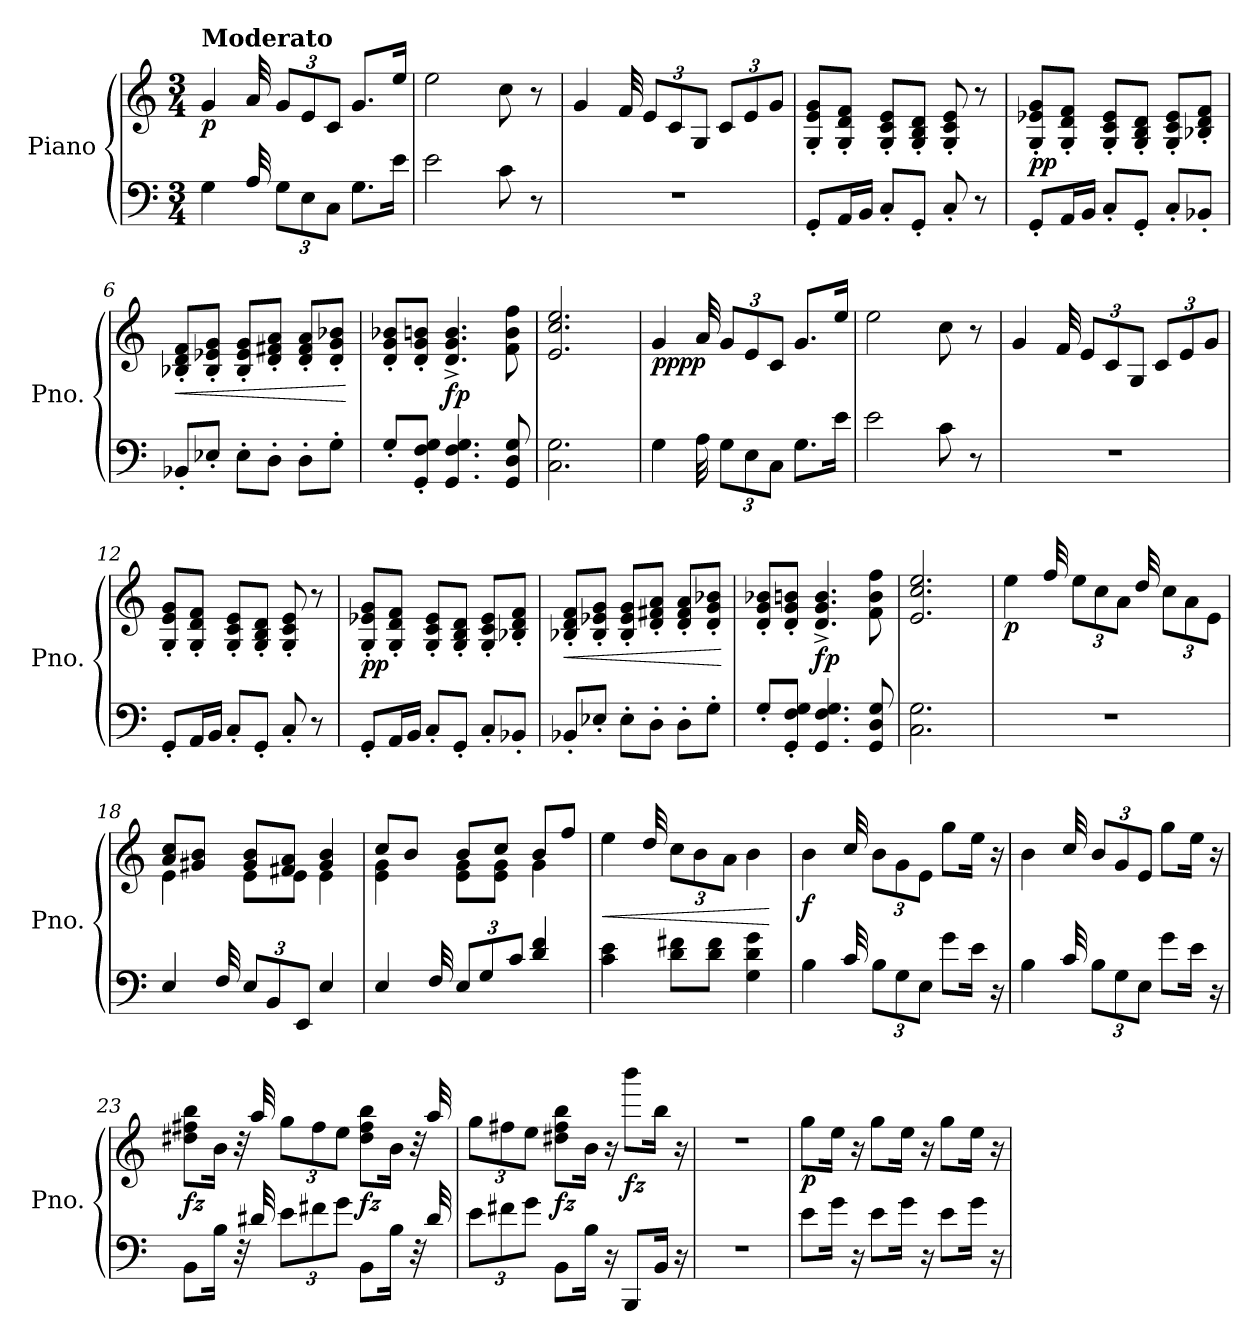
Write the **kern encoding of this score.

**kern	**kern	**dynam
*part1	*part1	*part1
*staff2	*staff1	*staff1/2
*I"Piano	*	*
*I'Pno.	*	*
*clefF4	*clefG2	*
*k[]	*k[]	*
*M3/4	*M3/4	*
=1	=1	=1
*^	*^	*
!	!	!LO:TX:a:B:t=Moderato	!	!
!	!	!	!	!LO:DY:b
4G\	8..ryy	4g/	8..ryy	p
.	32A/	.	32a/	.
*Xbrackettup	*	*Xbrackettup	*	*
12G\L	2ryy	12g/L	2ryy	.
12E\	.	12e/	.	.
12C\J	.	12c/J	.	.
8.G\L	.	8.g/L	.	.
16e\Jk	.	16ee/Jk	.	.
*v	*v	*	*	*
*	*v	*v	*
=2	=2	=2
2e\	2ee\	.
8c\	8cc\	.
8r	8r	.
=3	=3	=3
*	*^	*
2.r	4g/	8..ryy	.
.	.	32f/	.
.	12e/L	2ryy	.
.	12c/	.	.
.	12G/J	.	.
.	12c/L	.	.
.	12e/	.	.
.	12g/J	.	.
*	*v	*v	*
=4	=4	=4
8GG'/L	8G/' 8e/' 8g/'L	.
16AA/L	8G/' 8d/' 8f/'J	.
16BB/JJ	.	.
8C'/L	8G/' 8c/' 8e/'L	.
8GG'/J	8G/' 8B/' 8d/'J	.
8C'/	8G/' 8c/' 8e/'	.
8r	8r	.
=5	=5	=5
!	!	!LO:DY:b
8GG'/L	8G/' 8e-X/' 8g/'L	pp
16AA/L	8G/' 8d/' 8f/'J	.
16BB/JJ	.	.
8C'/L	8G/' 8c/' 8e-/'L	.
8GG'/J	8G/' 8B/' 8d/'J	.
8C'/L	8G/' 8c/' 8e-/'L	.
8BB-X'/J	8B-X/' 8d/' 8f/'J	.
=6	=6	=6
!	!	!LO:HP:b
8BB-X'/L	8B-X/' 8d/' 8f/'L	<
8E-X'/J	8B-/' 8e-X/' 8g/'J	.
8E-'\L	8B-/' 8e-/' 8g/'L	.
8D'\J	8d/' 8f#X/' 8a/'J	.
8D'\L	8d/' 8f#/' 8a/'L	.
8G'\J	8d/' 8g/' 8b-X/'J	.
.	.	[
!!LO:LB:g=z
=7	=7	=7
8G'/L	8d/' 8g/' 8b-X/'L	.
8GG/' 8F/' 8G/'J	8d/' 8g/' 8bn/'J	.
!	!	!LO:DY:b
4.GG/ 4.F/ 4.G/	4.d/^ 4.g/^ 4.b/^	fp
8GG/ 8D/ 8G/	8f\ 8b\ 8ff\	.
=8	=8	=8
2.C\ 2.G\	2.e/ 2.cc/ 2.ee/	.
=9	=9	=9
*^	*^	*
!	!	!	!	!LO:DY:b
!	!	!	!	!LO:DY:n=1:b
!	!	!	!	!LO:DY:n=2:b
!	!	!	!	!LO:DY:n=3:b
4G\	8..ryy	4g/	8..ryy	p p p p
.	32A\	.	32a/	.
12G\L	2ryy	12g/L	2ryy	.
12E\	.	12e/	.	.
12C\J	.	12c/J	.	.
8.G\L	.	8.g/L	.	.
16e\Jk	.	16ee/Jk	.	.
*v	*v	*	*	*
*	*v	*v	*
=10	=10	=10
2e\	2ee\	.
8c\	8cc\	.
8r	8r	.
=11	=11	=11
*	*^	*
2.r	4g/	8..ryy	.
.	.	32f/	.
.	12e/L	2ryy	.
.	12c/	.	.
.	12G/J	.	.
.	12c/L	.	.
.	12e/	.	.
.	12g/J	.	.
*	*v	*v	*
=12	=12	=12
8GG'/L	8G/' 8e/' 8g/'L	.
16AA/L	8G/' 8d/' 8f/'J	.
16BB/JJ	.	.
8C'/L	8G/' 8c/' 8e/'L	.
8GG'/J	8G/' 8B/' 8d/'J	.
8C'/	8G/' 8c/' 8e/'	.
8r	8r	.
=13	=13	=13
!	!	!LO:DY:b
8GG'/L	8G/' 8e-X/' 8g/'L	pp
16AA/L	8G/' 8d/' 8f/'J	.
16BB/JJ	.	.
8C'/L	8G/' 8c/' 8e-/'L	.
8GG'/J	8G/' 8B/' 8d/'J	.
8C'/L	8G/' 8c/' 8e-/'L	.
8BB-X'/J	8B-X/' 8d/' 8f/'J	.
!!LO:LB:g=z
=14	=14	=14
!	!	!LO:HP:b
8BB-X'/L	8B-X/' 8d/' 8f/'L	<
8E-X'/J	8B-/' 8e-X/' 8g/'J	.
8E-'\L	8B-/' 8e-/' 8g/'L	.
8D'\J	8d/' 8f#X/' 8a/'J	.
8D'\L	8d/' 8f#/' 8a/'L	.
8G'\J	8d/' 8g/' 8b-X/'J	.
.	.	[
=15	=15	=15
8G'/L	8d/' 8g/' 8b-X/'L	.
8GG/' 8F/' 8G/'J	8d/' 8g/' 8bn/'J	.
!	!	!LO:DY:b
4.GG/ 4.F/ 4.G/	4.d/^ 4.g/^ 4.b/^	fp
8GG/ 8D/ 8G/	8f\ 8b\ 8ff\	.
=16	=16	=16
2.C\ 2.G\	2.e/ 2.cc/ 2.ee/	.
=17	=17	=17
*	*^	*
!	!	!	!LO:DY:b
2.r	4ee\	8..ryy	p
.	.	32ff/	.
.	12ee\L	8..ryy	.
.	12cc\	.	.
.	12a\J	.	.
.	.	32dd/	.
.	12cc\L	4ryy	.
.	12a\	.	.
.	12e\J	.	.
=18	=18	=18	=18
*^	*	*	*
4E/	8..ryy	8a/ 8cc/L	4e\	.
.	.	8g#X/ 8b/J	.	.
.	32F/	.	.	.
12E/L	2ryy	8g#/ 8b/L	8e\L	.
12BB/	.	.	.	.
.	.	8f#X/ 8a/J	8e\J	.
12EE/J	.	.	.	.
4E/	.	4g#/ 4b/	4e\	.
=19	=19	=19	=19	=19
4E/	8..ryy	8cc/L	4e\ 4g\	.
.	.	8b/J	.	.
.	32F/	.	.	.
12E/L	2ryy	8b/L	8e\ 8g\L	.
12G/	.	.	.	.
.	.	8cc/J	8e\ 8g\J	.
12c/J	.	.	.	.
4d/ 4f/	.	8b/L	4g\	.
.	.	8ff/J	.	.
*v	*v	*	*	*
!!LO:LB:g=z	!!
=20	=20	=20	=20
!	!	!	!LO:HP:b
4c\ 4e\	4ee\	8..ryy	<
.	.	32dd/	.
8d\ 8f#X\L	12cc\L	2ryy	.
.	12b\	.	.
8d\ 8f#\J	.	.	.
.	12a\J	.	.
4G\ 4d\ 4g\	4b\	.	.
*	*v	*v	*
.	.	[
=21	=21	=21
*^	*^	*
!	!	!	!	!LO:DY:b
4B\	8..ryy	4b\	8..ryy	f
.	32c/	.	32cc/	.
12B\L	2ryy	12b\L	2ryy	.
12G\	.	12g\	.	.
12E\J	.	12e\J	.	.
8g\L	.	8gg\L	.	.
16e\Jk	.	16ee\Jk	.	.
16r	.	16r	.	.
=22	=22	=22	=22	=22
4B\	8..ryy	4b\	8..ryy	.
.	32c/	.	32cc/	.
12B\L	2ryy	12b/L	2ryy	.
12G\	.	12g/	.	.
12E\J	.	12e/J	.	.
8g\L	.	8gg\L	.	.
16e\Jk	.	16ee\Jk	.	.
16r	.	16r	.	.
*v	*v	*	*	*
*	*v	*v	*
=23	=23	=23
!	!	!LO:DY:b
8BB\L	8dd#X\ 8ff#X\ 8bb\L	fz
16B\Jk	16b\Jk	.
32r	32r	.
32d#X/	32aa/	.
12e\L	12gg\L	.
12f#X\	12ff#\	.
12g\J	12ee\J	.
!	!	!LO:DY:b
8BB\L	8dd#\ 8ff#\ 8bb\L	fz
16B\Jk	16b\Jk	.
32r	32r	.
32d#/	32aa/	.
=24	=24	=24
12e\L	12gg\L	.
12f#X\	12ff#X\	.
12g\J	12ee\J	.
!	!	!LO:DY:b
8BB\L	8dd#X\ 8ff#\ 8bb\L	fz
16B\Jk	16b\Jk	.
16r	16r	.
!	!	!LO:DY:b
8BBB/L	8bbb\L	fz
16BB/Jk	16bb\Jk	.
16r	16r	.
!!LO:LB:g=z
=25	=25	=25
2.r	2.r	.
=26	=26	=26
!	!	!LO:DY:b
8e\L	8gg\L	p
16g\Jk	16ee\Jk	.
16r	16r	.
8e\L	8gg\L	.
16g\Jk	16ee\Jk	.
16r	16r	.
8e\L	8gg\L	.
16g\Jk	16ee\Jk	.
16r	16r	.
=	=	=
*-	*-	*-
